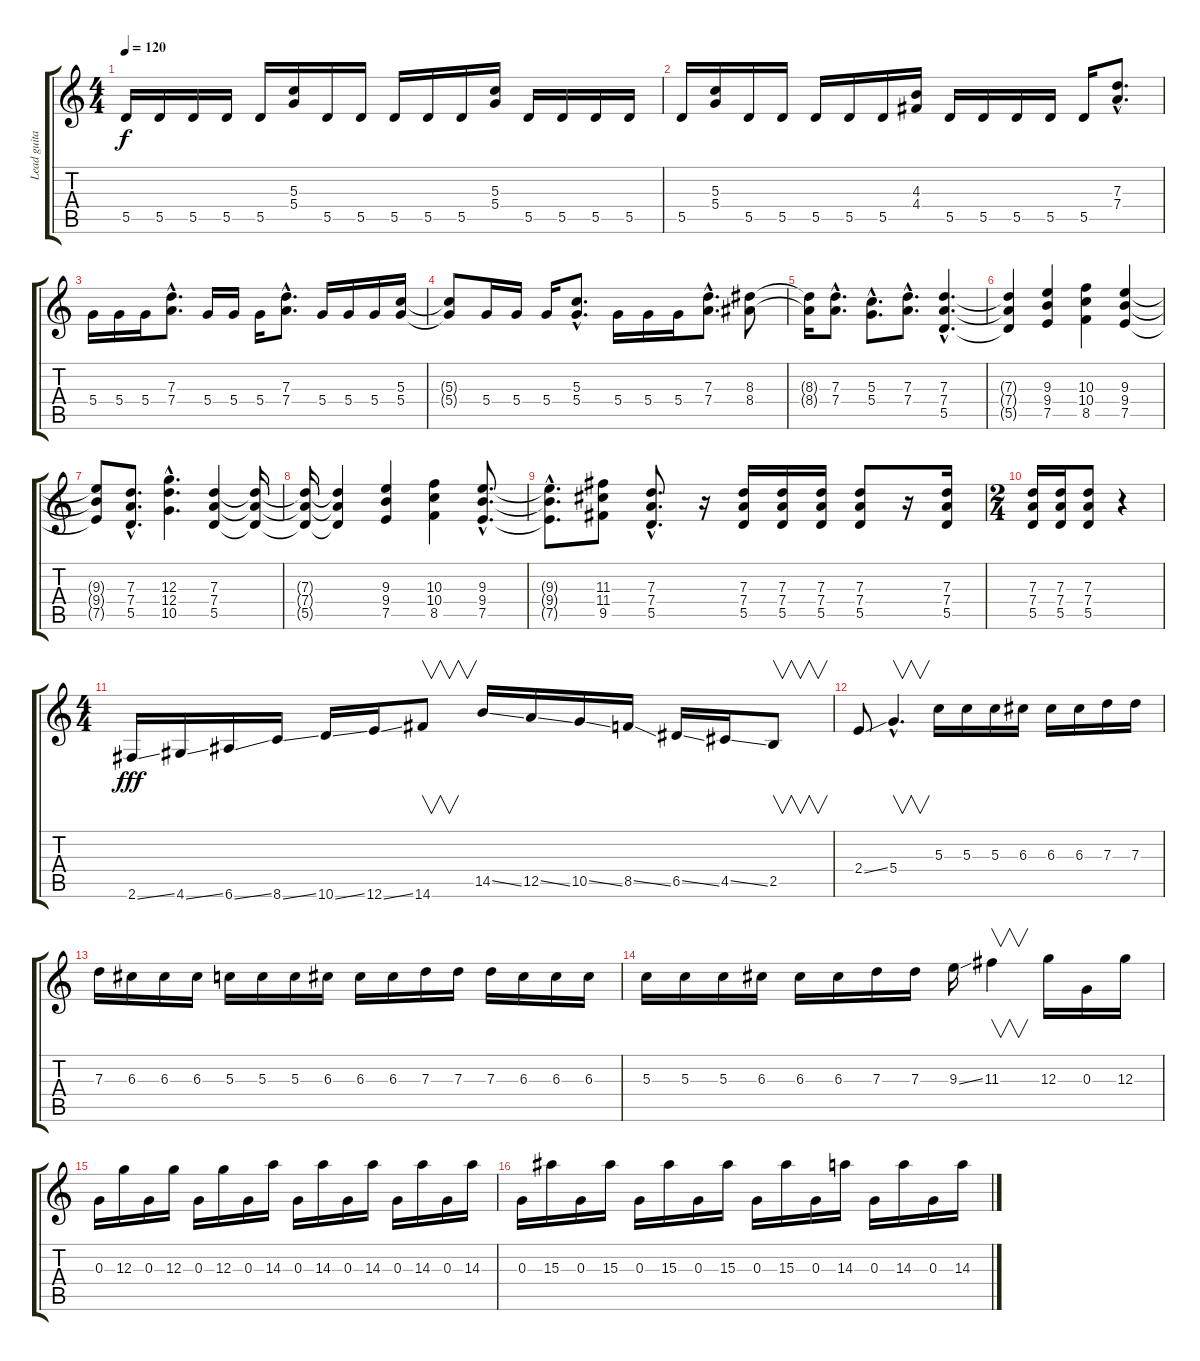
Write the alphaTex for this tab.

\track ("Lead guitar" "Lead guita") {instrument overdrivenguitar}
\staff {score tabs}
\tuning (E4 B3 G3 D3 A2 E2) {hide}
\ts (4 4)
\tempo 120
\clef g2
\ks c
5.5.16{dy f} 5.5.16 5.5.16 5.5.16 5.5.16 (5.3 5.4).16 5.5.16 5.5.16 5.5.16 5.5.16 5.5.16 (5.3 5.4).16 5.5.16 5.5.16 5.5.16 5.5.16 |
5.5.16 (5.3 5.4).16 5.5.16 5.5.16 5.5.16 5.5.16 5.5.16 (4.3 4.4).16 5.5.16 5.5.16 5.5.16 5.5.16 5.5.16 (7.3{hac} 7.4{hac}).8{d} |
5.4.16 5.4.16 5.4.16 (7.3{hac} 7.4{hac}).8{d} 5.4.16 5.4.16 5.4.16 (7.3{hac} 7.4{hac}).8{d} 5.4.16 5.4.16 5.4.16 (5.3 5.4).16 |
(5.3{t} 5.4{t}).8 5.4.16 5.4.16 5.4.16 (5.3{hac} 5.4{hac}).8{d} 5.4.16 5.4.16 5.4.16 (7.3{hac} 7.4{hac}).8{d} (8.3 8.4).8 |
(8.3{t} 8.4{t}).16 (7.3{hac} 7.4{hac}).8{d} (5.3{hac} 5.4{hac}).8{d} (7.3{hac} 7.4{hac}).8{d} (7.3{hac} 7.4{hac} 5.5{hac}).4{d} |
(7.3{t} 7.4{t} 5.5{t}).4 (9.3 9.4 7.5).4 (10.3 10.4 8.5).4 (9.3 9.4 7.5).4 |
(9.3{t} 9.4{t} 7.5{t}).8 (7.3{hac} 7.4{hac} 5.5{hac}).8{d} (12.3{hac} 12.4{hac} 10.5{hac}).4{d} (7.3 7.4 5.5).4 (7.3{t} 7.4{t} 5.5{t}).16 |
(7.3{t} 7.4{t} 5.5{t}).16 (7.3{t} 7.4{t} 5.5{t}).4 (9.3 9.4 7.5).4 (10.3 10.4 8.5).4 (9.3{hac} 9.4{hac} 7.5{hac}).8{d} |
(9.3{hac t} 9.4{hac t} 7.5{hac t}).8{d} (11.3 11.4 9.5).8 (7.3{hac} 7.4{hac} 5.5{hac}).8{d} r.16 (7.3 7.4 5.5).16 (7.3 7.4 5.5).16 (7.3 7.4 5.5).16 (7.3 7.4 5.5).8 r.16 (7.3 7.4 5.5).16 |
\ts (2 4)
(7.3 7.4 5.5).16 (7.3 7.4 5.5).16 (7.3 7.4 5.5).8 r.4 |
\ts (4 4)
2.6{ss}.16{dy fff} 4.6{ss}.16 6.6{ss}.16 8.6{ss}.16 10.6{ss}.16 12.6{ss}.16 14.6.8{v} 14.5{ss}.16 12.5{ss}.16 10.5{ss}.16 8.5{ss}.16 6.5{ss}.16 4.5{ss}.16 2.5.8{v} |
2.4{ss}.8 5.4{hac}.4{v d} 5.3.16 5.3.16 5.3.16 6.3.16 6.3.16 6.3.16 7.3.16 7.3.16 |
7.3.16 6.3.16 6.3.16 6.3.16 5.3.16 5.3.16 5.3.16 6.3.16 6.3.16 6.3.16 7.3.16 7.3.16 7.3.16 6.3.16 6.3.16 6.3.16 |
5.3.16 5.3.16 5.3.16 6.3.16 6.3.16 6.3.16 7.3.16 7.3.16 9.3{ss}.16 11.3.4{v} 12.3.16 0.3.16 12.3.16 |
0.3.16 12.3.16 0.3.16 12.3.16 0.3.16 12.3.16 0.3.16 14.3.16 0.3.16 14.3.16 0.3.16 14.3.16 0.3.16 14.3.16 0.3.16 14.3.16 |
0.3.16 15.3.16 0.3.16 15.3.16 0.3.16 15.3.16 0.3.16 15.3.16 0.3.16 15.3.16 0.3.16 14.3.16 0.3.16 14.3.16 0.3.16 14.3.16
